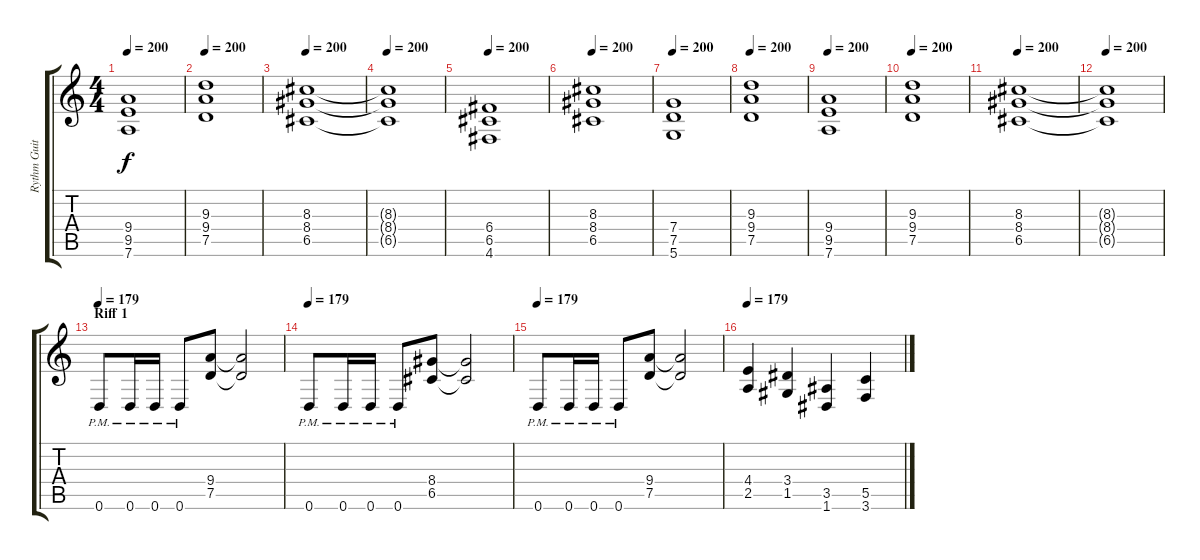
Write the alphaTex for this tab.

\track ("Rythm Guitar" "Rythm Guit") {instrument overdrivenguitar}
\staff {score tabs}
\tuning (D4 A3 F3 C3 G2 D2) {hide}
\ts (4 4)
\tempo 200
\clef g2
\ks c
(9.4 9.5 7.6).1{dy f} |
\tempo 200
(9.3 9.4 7.5).1 |
\tempo 200
(8.3 8.4 6.5).1 |
\tempo 200
(8.3{t} 8.4{t} 6.5{t}).1 |
\tempo 200
(6.4 6.5 4.6).1 |
\tempo 200
(8.3 8.4 6.5).1 |
\tempo 200
(7.4 7.5 5.6).1 |
\tempo 200
(9.3 9.4 7.5).1 |
\tempo 200
(9.4 9.5 7.6).1 |
\tempo 200
(9.3 9.4 7.5).1 |
\tempo 200
(8.3 8.4 6.5).1 |
\tempo 200
(8.3{t} 8.4{t} 6.5{t}).1 |
\section ("" "Riff 1")
\tempo 179
0.6{pm}.8{volume 13 balance 4} 0.6{pm}.16 0.6{pm}.16 0.6{pm}.8 (9.4 7.5).8 (9.4{t} 7.5{t}).2 |
\tempo 179
0.6{pm}.8 0.6{pm}.16 0.6{pm}.16 0.6{pm}.8 (8.4 6.5).8 (8.4{t} 6.5{t}).2 |
\tempo 179
0.6{pm}.8 0.6{pm}.16 0.6{pm}.16 0.6{pm}.8 (9.4 7.5).8 (9.4{t} 7.5{t}).2 |
\tempo 179
(4.4 2.5).4 (3.4 1.5).4 (3.5 1.6).4 (5.5 3.6).4
